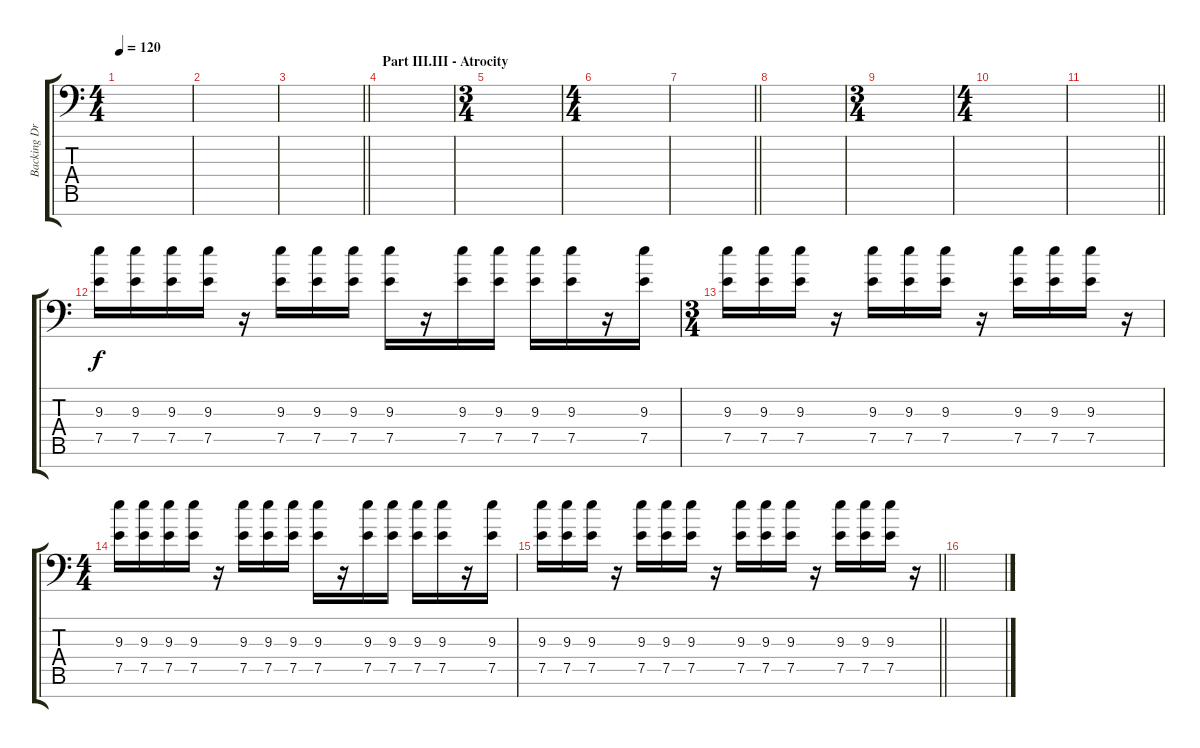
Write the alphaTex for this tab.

\track ("Backing Dropped A" "Backing Dr") {instrument distortionguitar}
\staff {score tabs}
\tuning (E4 B3 G3 D3 A2 E2 A1) {hide}
\ts (4 4)
\tempo 120
\clef f4
\ks c
|
|
\barLineRight lightlight
|
\section ("" "Part III.III - Atrocity")
|
\ts (3 4)
|
\ts (4 4)
|
\barLineRight lightlight
|
|
\ts (3 4)
|
\ts (4 4)
|
\barLineRight lightlight
|
(9.3 7.5).16{instrument distortionguitar} (9.3 7.5).16 (9.3 7.5).16 (9.3 7.5).16 r.16 (9.3 7.5).16 (9.3 7.5).16 (9.3 7.5).16 (9.3 7.5).16 r.16 (9.3 7.5).16 (9.3 7.5).16 (9.3 7.5).16 (9.3 7.5).16 r.16 (9.3 7.5).16 |
\ts (3 4)
(9.3 7.5).16 (9.3 7.5).16 (9.3 7.5).16 r.16 (9.3 7.5).16 (9.3 7.5).16 (9.3 7.5).16 r.16 (9.3 7.5).16 (9.3 7.5).16 (9.3 7.5).16 r.16 |
\ts (4 4)
(9.3 7.5).16 (9.3 7.5).16 (9.3 7.5).16 (9.3 7.5).16 r.16 (9.3 7.5).16 (9.3 7.5).16 (9.3 7.5).16 (9.3 7.5).16 r.16 (9.3 7.5).16 (9.3 7.5).16 (9.3 7.5).16 (9.3 7.5).16 r.16 (9.3 7.5).16 |
\barLineRight lightlight
(9.3 7.5).16 (9.3 7.5).16 (9.3 7.5).16 r.16 (9.3 7.5).16 (9.3 7.5).16 (9.3 7.5).16 r.16 (9.3 7.5).16 (9.3 7.5).16 (9.3 7.5).16 r.16 (9.3 7.5).16 (9.3 7.5).16 (9.3 7.5).16 r.16 |
\section ("" "")
